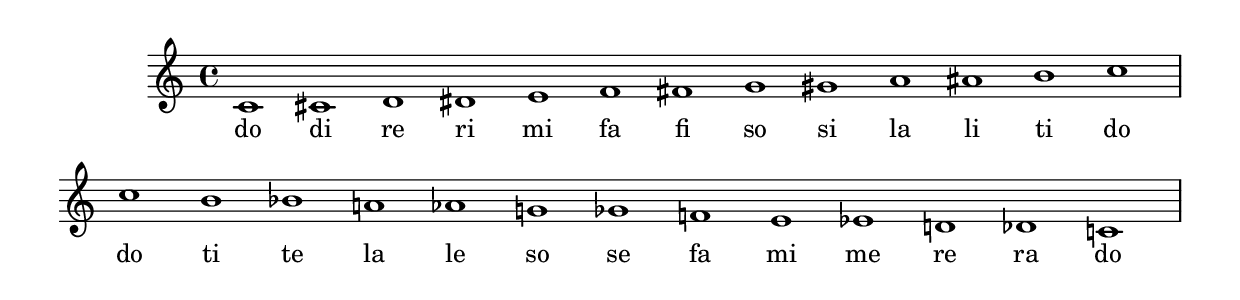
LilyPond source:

\version "2.19.49"
%{\header {
  composer = "B. Crowell"
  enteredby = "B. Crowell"
}%}
\score{{\set Score.timing = ##f
\key c \major
 <<
\relative c' {
  c1 cis d dis e f fis g gis a ais b c \bar "|"
  c b bes a as g ges f e es d des c  \bar "|"
}
\new Lyrics  \lyricmode {   do di re ri mi fa fi so si la li ti do     do ti te la le so se fa mi me re ra do }
>>

}}